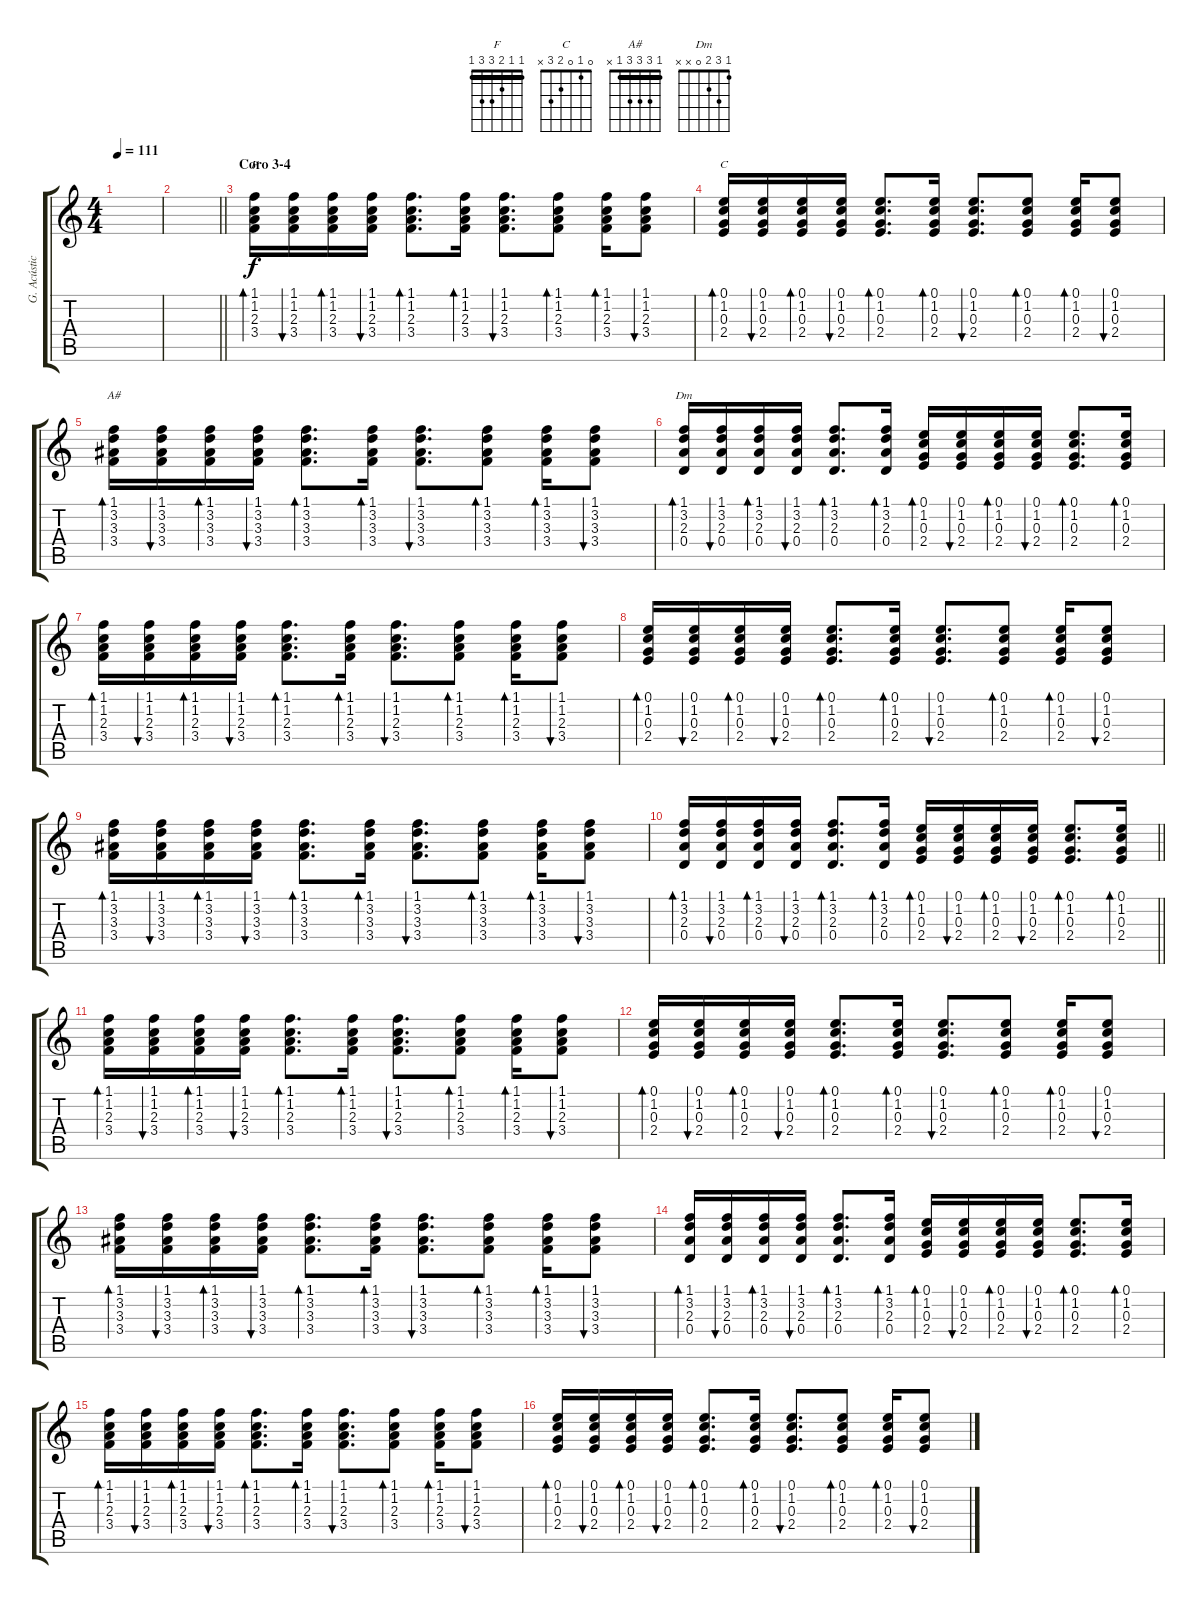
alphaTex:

\track ("G. Acústica" "G. Acústic") {instrument acousticguitarnylon}
\staff {score tabs}
\tuning (E4 B3 G3 D3 A2 E2) {hide}
\chord ("F" 1 1 2 3 3 1) {barre 1}
\chord ("C" 0 1 0 2 3 x)
\chord ("A#" 1 3 3 3 1 x) {barre 1}
\chord ("Dm" 1 3 2 0 x x)
\ts (4 4)
\tempo 111
\clef g2
\ks c
|
\barLineRight lightlight
|
\section ("" "Coro 3-4")
(1.1 1.2 2.3 3.4).16{bd 60 ch "F"} (1.1 1.2 2.3 3.4).16{bu 60} (1.1 1.2 2.3 3.4).16{bd 60} (1.1 1.2 2.3 3.4).16{bu 60} (1.1 1.2 2.3 3.4).8{d bd 60} (1.1 1.2 2.3 3.4).16{bd 60} (1.1 1.2 2.3 3.4).8{d bu 60} (1.1 1.2 2.3 3.4).8{bd 60} (1.1 1.2 2.3 3.4).16{bd 60} (1.1 1.2 2.3 3.4).8{bu 60} |
(0.1 1.2 0.3 2.4).16{bd 60 ch "C"} (0.1 1.2 0.3 2.4).16{bu 60} (0.1 1.2 0.3 2.4).16{bd 60} (0.1 1.2 0.3 2.4).16{bu 60} (0.1 1.2 0.3 2.4).8{d bd 60} (0.1 1.2 0.3 2.4).16{bd 60} (0.1 1.2 0.3 2.4).8{d bu 60} (0.1 1.2 0.3 2.4).8{bd 60} (0.1 1.2 0.3 2.4).16{bd 60} (0.1 1.2 0.3 2.4).8{bu 60} |
(1.1 3.2 3.3 3.4).16{bd 60 ch "A#"} (1.1 3.2 3.3 3.4).16{bu 60} (1.1 3.2 3.3 3.4).16{bd 60} (1.1 3.2 3.3 3.4).16{bu 60} (1.1 3.2 3.3 3.4).8{d bd 60} (1.1 3.2 3.3 3.4).16{bd 60} (1.1 3.2 3.3 3.4).8{d bu 60} (1.1 3.2 3.3 3.4).8{bd 60} (1.1 3.2 3.3 3.4).16{bd 60} (1.1 3.2 3.3 3.4).8{bu 60} |
(1.1 3.2 2.3 0.4).16{bd 60 ch "Dm"} (1.1 3.2 2.3 0.4).16{bu 60} (1.1 3.2 2.3 0.4).16{bd 60} (1.1 3.2 2.3 0.4).16{bu 60} (1.1 3.2 2.3 0.4).8{d bd 60} (1.1 3.2 2.3 0.4).16{bd 60} (0.1 1.2 0.3 2.4).16{bd 60} (0.1 1.2 0.3 2.4).16{bu 60} (0.1 1.2 0.3 2.4).16{bd 60} (0.1 1.2 0.3 2.4).16{bu 60} (0.1 1.2 0.3 2.4).8{d bd 60} (0.1 1.2 0.3 2.4).16{bd 60} |
(1.1 1.2 2.3 3.4).16{bd 60} (1.1 1.2 2.3 3.4).16{bu 60} (1.1 1.2 2.3 3.4).16{bd 60} (1.1 1.2 2.3 3.4).16{bu 60} (1.1 1.2 2.3 3.4).8{d bd 60} (1.1 1.2 2.3 3.4).16{bd 60} (1.1 1.2 2.3 3.4).8{d bu 60} (1.1 1.2 2.3 3.4).8{bd 60} (1.1 1.2 2.3 3.4).16{bd 60} (1.1 1.2 2.3 3.4).8{bu 60} |
(0.1 1.2 0.3 2.4).16{bd 60} (0.1 1.2 0.3 2.4).16{bu 60} (0.1 1.2 0.3 2.4).16{bd 60} (0.1 1.2 0.3 2.4).16{bu 60} (0.1 1.2 0.3 2.4).8{d bd 60} (0.1 1.2 0.3 2.4).16{bd 60} (0.1 1.2 0.3 2.4).8{d bu 60} (0.1 1.2 0.3 2.4).8{bd 60} (0.1 1.2 0.3 2.4).16{bd 60} (0.1 1.2 0.3 2.4).8{bu 60} |
(1.1 3.2 3.3 3.4).16{bd 60} (1.1 3.2 3.3 3.4).16{bu 60} (1.1 3.2 3.3 3.4).16{bd 60} (1.1 3.2 3.3 3.4).16{bu 60} (1.1 3.2 3.3 3.4).8{d bd 60} (1.1 3.2 3.3 3.4).16{bd 60} (1.1 3.2 3.3 3.4).8{d bu 60} (1.1 3.2 3.3 3.4).8{bd 60} (1.1 3.2 3.3 3.4).16{bd 60} (1.1 3.2 3.3 3.4).8{bu 60} |
\barLineRight lightlight
(1.1 3.2 2.3 0.4).16{bd 60} (1.1 3.2 2.3 0.4).16{bu 60} (1.1 3.2 2.3 0.4).16{bd 60} (1.1 3.2 2.3 0.4).16{bu 60} (1.1 3.2 2.3 0.4).8{d bd 60} (1.1 3.2 2.3 0.4).16{bd 60} (0.1 1.2 0.3 2.4).16{bd 60} (0.1 1.2 0.3 2.4).16{bu 60} (0.1 1.2 0.3 2.4).16{bd 60} (0.1 1.2 0.3 2.4).16{bu 60} (0.1 1.2 0.3 2.4).8{d bd 60} (0.1 1.2 0.3 2.4).16{bd 60} |
(1.1 1.2 2.3 3.4).16{bd 60} (1.1 1.2 2.3 3.4).16{bu 60} (1.1 1.2 2.3 3.4).16{bd 60} (1.1 1.2 2.3 3.4).16{bu 60} (1.1 1.2 2.3 3.4).8{d bd 60} (1.1 1.2 2.3 3.4).16{bd 60} (1.1 1.2 2.3 3.4).8{d bu 60} (1.1 1.2 2.3 3.4).8{bd 60} (1.1 1.2 2.3 3.4).16{bd 60} (1.1 1.2 2.3 3.4).8{bu 60} |
(0.1 1.2 0.3 2.4).16{bd 60} (0.1 1.2 0.3 2.4).16{bu 60} (0.1 1.2 0.3 2.4).16{bd 60} (0.1 1.2 0.3 2.4).16{bu 60} (0.1 1.2 0.3 2.4).8{d bd 60} (0.1 1.2 0.3 2.4).16{bd 60} (0.1 1.2 0.3 2.4).8{d bu 60} (0.1 1.2 0.3 2.4).8{bd 60} (0.1 1.2 0.3 2.4).16{bd 60} (0.1 1.2 0.3 2.4).8{bu 60} |
(1.1 3.2 3.3 3.4).16{bd 60} (1.1 3.2 3.3 3.4).16{bu 60} (1.1 3.2 3.3 3.4).16{bd 60} (1.1 3.2 3.3 3.4).16{bu 60} (1.1 3.2 3.3 3.4).8{d bd 60} (1.1 3.2 3.3 3.4).16{bd 60} (1.1 3.2 3.3 3.4).8{d bu 60} (1.1 3.2 3.3 3.4).8{bd 60} (1.1 3.2 3.3 3.4).16{bd 60} (1.1 3.2 3.3 3.4).8{bu 60} |
(1.1 3.2 2.3 0.4).16{bd 60} (1.1 3.2 2.3 0.4).16{bu 60} (1.1 3.2 2.3 0.4).16{bd 60} (1.1 3.2 2.3 0.4).16{bu 60} (1.1 3.2 2.3 0.4).8{d bd 60} (1.1 3.2 2.3 0.4).16{bd 60} (0.1 1.2 0.3 2.4).16{bd 60} (0.1 1.2 0.3 2.4).16{bu 60} (0.1 1.2 0.3 2.4).16{bd 60} (0.1 1.2 0.3 2.4).16{bu 60} (0.1 1.2 0.3 2.4).8{d bd 60} (0.1 1.2 0.3 2.4).16{bd 60} |
(1.1 1.2 2.3 3.4).16{bd 60} (1.1 1.2 2.3 3.4).16{bu 60} (1.1 1.2 2.3 3.4).16{bd 60} (1.1 1.2 2.3 3.4).16{bu 60} (1.1 1.2 2.3 3.4).8{d bd 60} (1.1 1.2 2.3 3.4).16{bd 60} (1.1 1.2 2.3 3.4).8{d bu 60} (1.1 1.2 2.3 3.4).8{bd 60} (1.1 1.2 2.3 3.4).16{bd 60} (1.1 1.2 2.3 3.4).8{bu 60} |
(0.1 1.2 0.3 2.4).16{bd 60} (0.1 1.2 0.3 2.4).16{bu 60} (0.1 1.2 0.3 2.4).16{bd 60} (0.1 1.2 0.3 2.4).16{bu 60} (0.1 1.2 0.3 2.4).8{d bd 60} (0.1 1.2 0.3 2.4).16{bd 60} (0.1 1.2 0.3 2.4).8{d bu 60} (0.1 1.2 0.3 2.4).8{bd 60} (0.1 1.2 0.3 2.4).16{bd 60} (0.1 1.2 0.3 2.4).8{bu 60}
